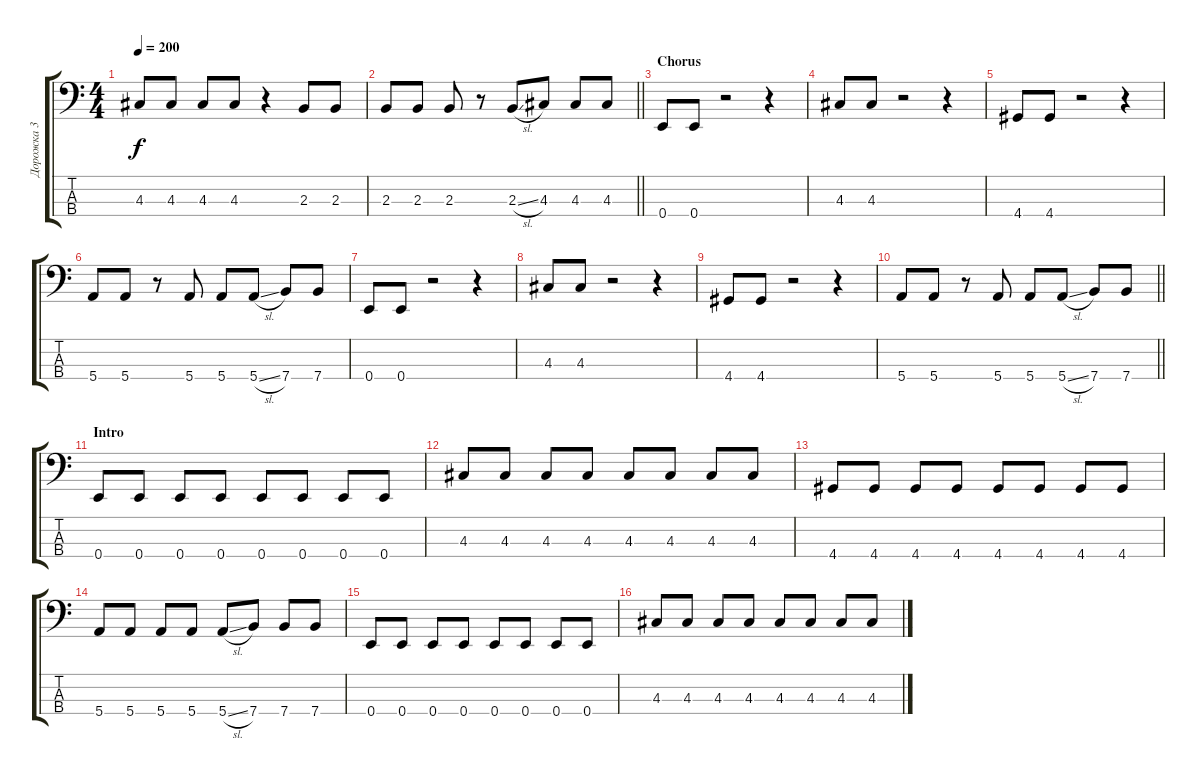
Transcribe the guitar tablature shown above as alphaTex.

\track ("Дорожка 3" "Дорожка 3") {instrument electricbassfinger}
\staff {score tabs}
\tuning (G2 D2 A1 E1) {hide}
\ts (4 4)
\tempo 200
\clef f4
\ks c
4.3.8{dy f} 4.3.8 4.3.8 4.3.8 r.4 2.3.8 2.3.8 |
\barLineRight lightlight
2.3.8 2.3.8 2.3.8 r.8 2.3{sl}.8 4.3.8 4.3.8 4.3.8 |
\section ("" "Chorus")
0.4.8 0.4.8 r.2 r.4 |
4.3.8 4.3.8 r.2 r.4 |
4.4.8 4.4.8 r.2 r.4 |
5.4.8 5.4.8 r.8 5.4.8 5.4.8 5.4{sl}.8 7.4.8 7.4.8 |
0.4.8 0.4.8 r.2 r.4 |
4.3.8 4.3.8 r.2 r.4 |
4.4.8 4.4.8 r.2 r.4 |
\barLineRight lightlight
5.4.8 5.4.8 r.8 5.4.8 5.4.8 5.4{sl}.8 7.4.8 7.4.8 |
\section ("" "Intro")
0.4.8 0.4.8 0.4.8 0.4.8 0.4.8 0.4.8 0.4.8 0.4.8 |
4.3.8 4.3.8 4.3.8 4.3.8 4.3.8 4.3.8 4.3.8 4.3.8 |
4.4.8 4.4.8 4.4.8 4.4.8 4.4.8 4.4.8 4.4.8 4.4.8 |
5.4.8 5.4.8 5.4.8 5.4.8 5.4{sl}.8 7.4.8 7.4.8 7.4.8 |
0.4.8 0.4.8 0.4.8 0.4.8 0.4.8 0.4.8 0.4.8 0.4.8 |
4.3.8 4.3.8 4.3.8 4.3.8 4.3.8 4.3.8 4.3.8 4.3.8
